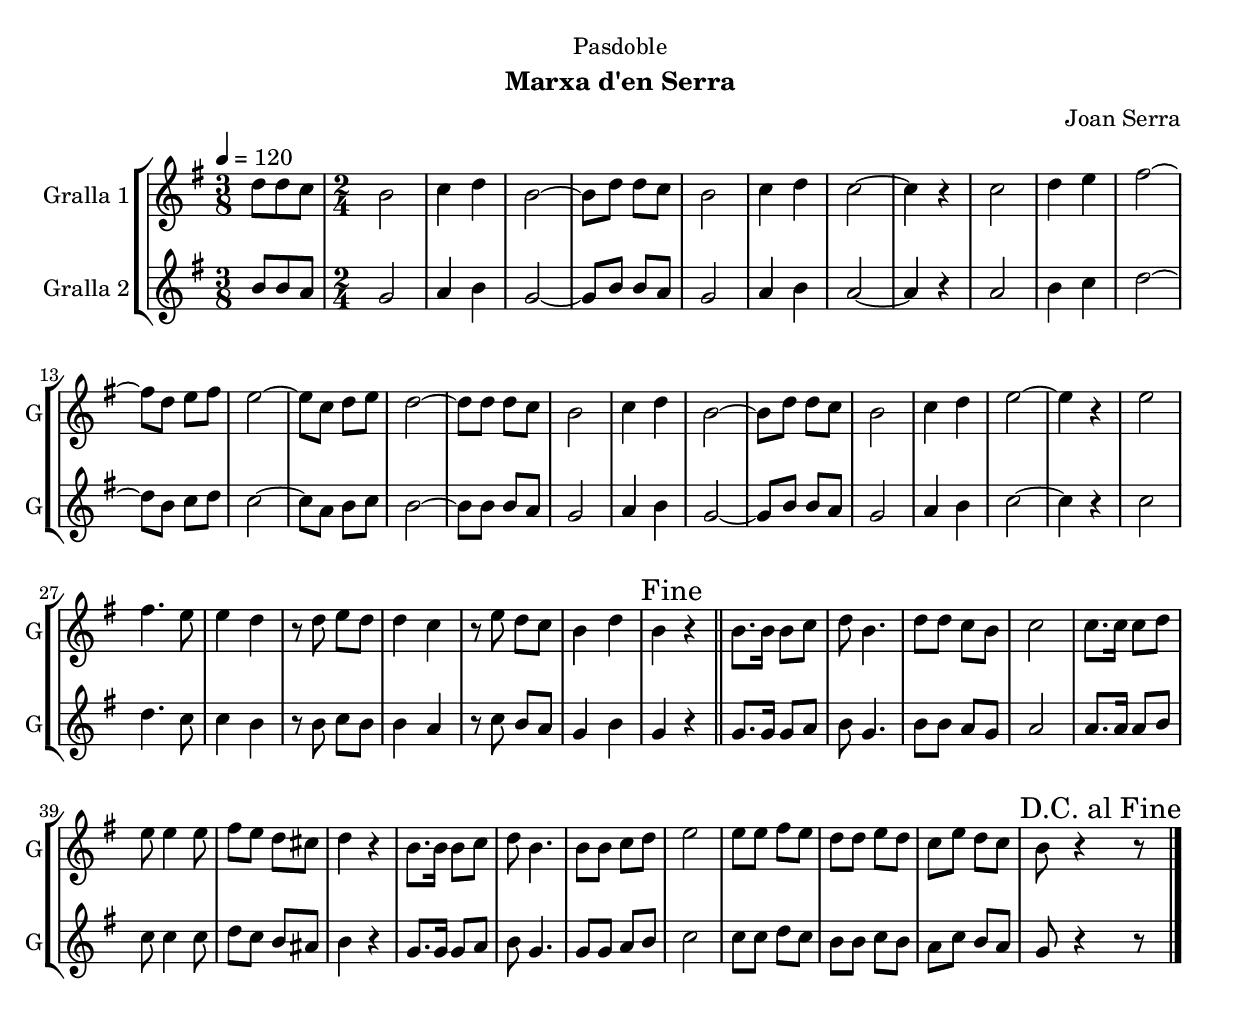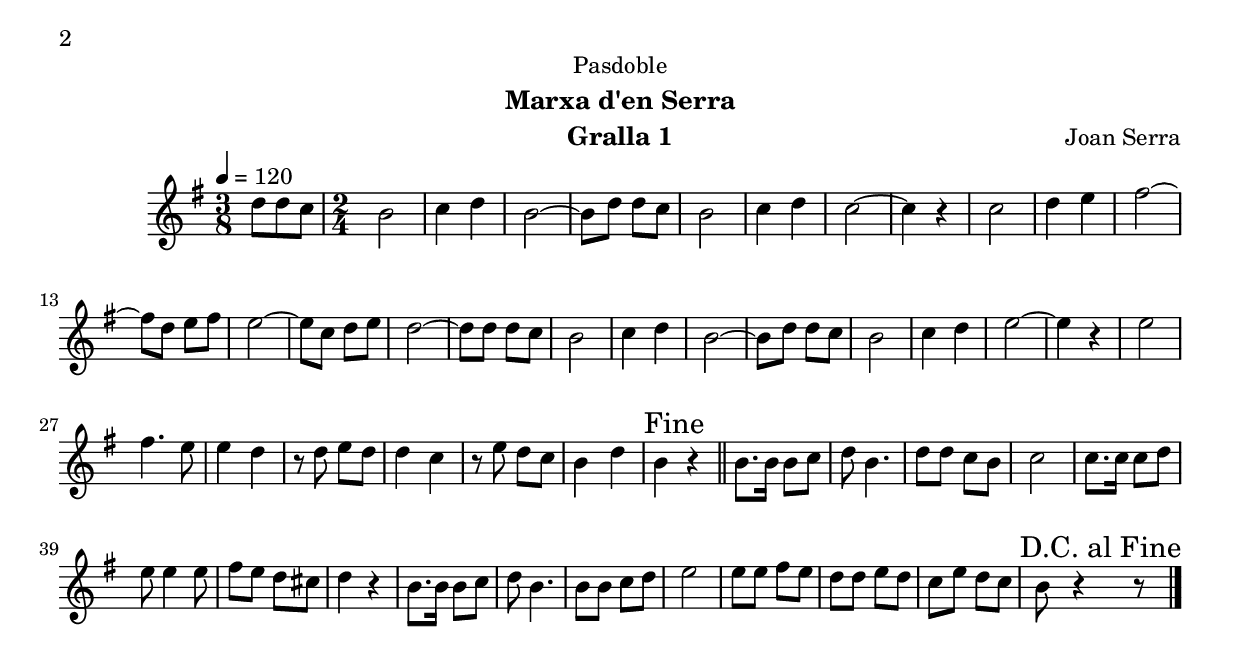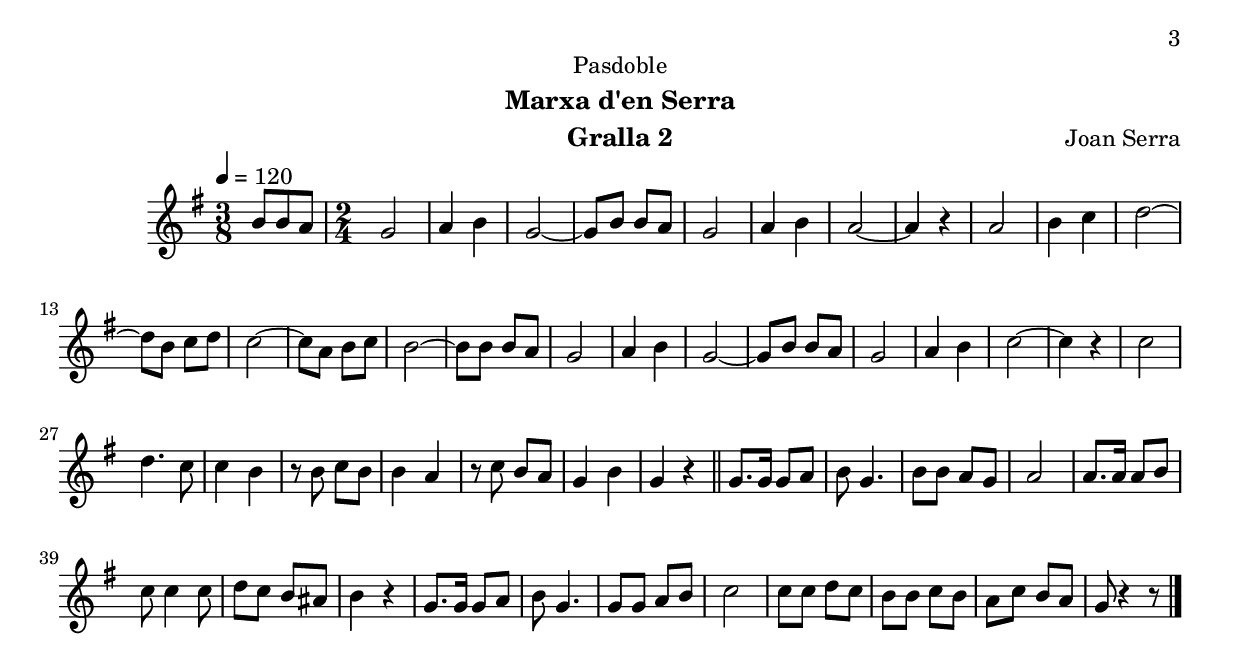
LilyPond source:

\version "2.16.2"

\header {
  dedication="Pasdoble"
  title=""
  subtitle="Marxa d'en Serra"
  subsubtitle=""
  poet=""
  meter=""
  piece=""
  composer="Joan Serra"
  arranger=""
  opus=""
  instrument=""
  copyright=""
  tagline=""
}

liniaroAa =
\relative d''
{
  \tempo 4=120
  \clef treble
  \key g \major
  \time 3/8
  d8 d c  |
  \time 2/4   b2  |
  c4 d  |
  b2 ~  |
  %05
  b8 d d c  |
  b2  |
  c4 d  |
  c2 ~  |
  c4 r  |
  %10
  c2  |
  d4 e  |
  fis2 ~  |
  fis8 d e fis  |
  e2 ~  |
  %15
  e8 c d e  |
  d2 ~  |
  d8 d d c  |
  b2  |
  c4 d  |
  %20
  b2 ~  |
  b8 d d c  |
  b2  |
  c4 d  |
  e2 ~  |
  %25
  e4 r  |
  e2  |
  fis4. e8  |
  e4 d  |
  r8 d e d  |
  %30
  d4 c  |
  r8 e d c  |
  b4 d  |
  \mark "Fine" b4 r  \bar "||"
  b8. b16 b8 c  |
  %35
  d8 b4.  |
  d8 d c b  |
  c2  |
  c8. c16 c8 d  |
  e8 e4 e8  |
  %40
  fis8 e d cis  |
  d4 r  |
  b8. b16 b8 c  |
  d8 b4.  |
  b8 b c d  |
  %45
  e2  |
  e8 e fis e  |
  d8 d e d  |
  c8 e d c  |
  \mark "D.C. al Fine" b8 r4 r8  \bar "|." % kompletite
}

liniaroAb =
\relative b'
{
  \tempo 4=120
  \clef treble
  \key g \major
  \time 3/8
  b8 b a  |
  \time 2/4   g2  |
  a4 b  |
  g2 ~  |
  %05
  g8 b b a  |
  g2  |
  a4 b  |
  a2 ~  |
  a4 r  |
  %10
  a2  |
  b4 c  |
  d2 ~  |
  d8 b c d  |
  c2 ~  |
  %15
  c8 a b c  |
  b2 ~  |
  b8 b b a  |
  g2  |
  a4 b  |
  %20
  g2 ~  |
  g8 b b a  |
  g2  |
  a4 b  |
  c2 ~  |
  %25
  c4 r  |
  c2  |
  d4. c8  |
  c4 b  |
  r8 b c b  |
  %30
  b4 a  |
  r8 c b a  |
  g4 b  |
  g4 r  \bar "||"
  g8. g16 g8 a  |
  %35
  b8 g4.  |
  b8 b a g  |
  a2  |
  a8. a16 a8 b  |
  c8 c4 c8  |
  %40
  d8 c b ais  |
  b4 r  |
  g8. g16 g8 a  |
  b8 g4.  |
  g8 g a b  |
  %45
  c2  |
  c8 c d c  |
  b8 b c b  |
  a8 c b a  |
  g8 r4 r8  \bar "|." % kompletite
}

\bookpart {
  \score {
    \new StaffGroup {
      \override Score.RehearsalMark #'self-alignment-X = #LEFT
      <<
        \new Staff \with {instrumentName = #"Gralla 1" shortInstrumentName = #"G"} \liniaroAa
        \new Staff \with {instrumentName = #"Gralla 2" shortInstrumentName = #"G"} \liniaroAb
      >>
    }
    \layout {}
  }
  \score { \unfoldRepeats
    \new StaffGroup {
      \override Score.RehearsalMark #'self-alignment-X = #LEFT
      <<
        \new Staff \with {instrumentName = #"Gralla 1" shortInstrumentName = #"G"} \liniaroAa
        \new Staff \with {instrumentName = #"Gralla 2" shortInstrumentName = #"G"} \liniaroAb
      >>
    }
    \midi {
      \set Staff.midiInstrument = "oboe"
      \set DrumStaff.midiInstrument = "drums"
    }
  }
}

\bookpart {
  \header {instrument="Gralla 1"}
  \score {
    \new StaffGroup {
      \override Score.RehearsalMark #'self-alignment-X = #LEFT
      <<
        \new Staff \liniaroAa
      >>
    }
    \layout {}
  }
  \score { \unfoldRepeats
    \new StaffGroup {
      \override Score.RehearsalMark #'self-alignment-X = #LEFT
      <<
        \new Staff \liniaroAa
      >>
    }
    \midi {
      \set Staff.midiInstrument = "oboe"
      \set DrumStaff.midiInstrument = "drums"
    }
  }
}

\bookpart {
  \header {instrument="Gralla 2"}
  \score {
    \new StaffGroup {
      \override Score.RehearsalMark #'self-alignment-X = #LEFT
      <<
        \new Staff \liniaroAb
      >>
    }
    \layout {}
  }
  \score { \unfoldRepeats
    \new StaffGroup {
      \override Score.RehearsalMark #'self-alignment-X = #LEFT
      <<
        \new Staff \liniaroAb
      >>
    }
    \midi {
      \set Staff.midiInstrument = "oboe"
      \set DrumStaff.midiInstrument = "drums"
    }
  }
}

